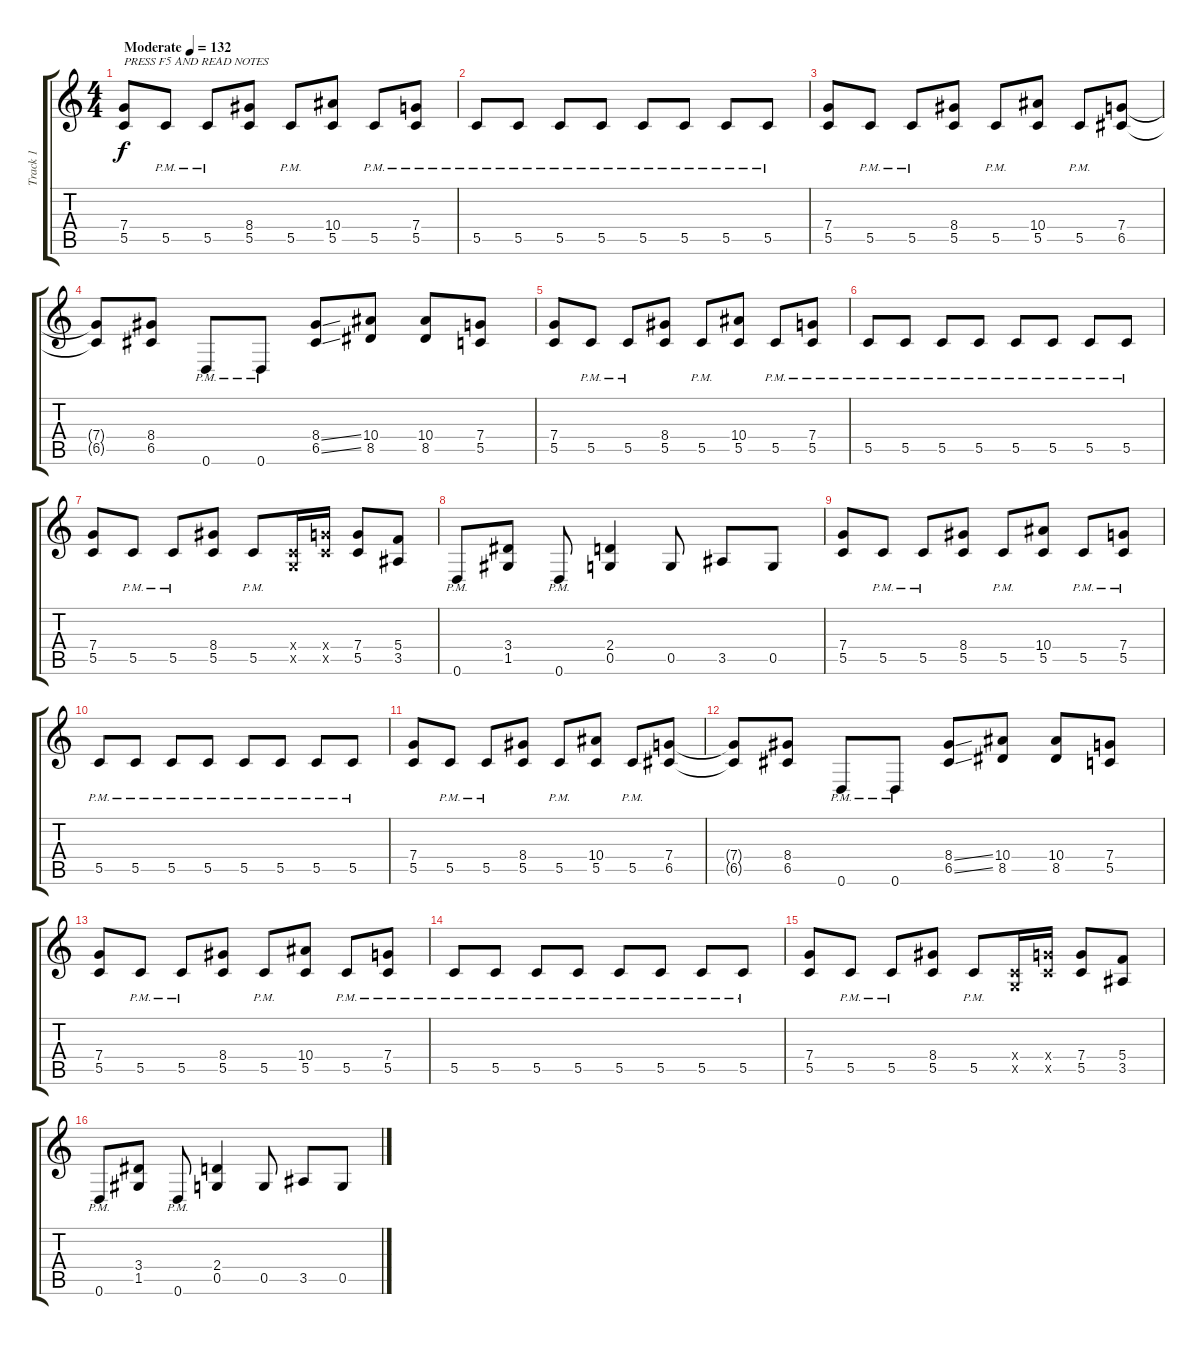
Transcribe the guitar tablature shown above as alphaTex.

\track ("Track 1" "Track 1") {instrument distortionguitar}
\staff {score tabs}
\tuning (D4 A3 F3 C3 G2 D2) {hide}
\ts (4 4)
\tempo (132 "Moderate")
\clef g2
\ks c
(7.4 5.5).8{txt "PRESS F5 AND READ NOTES" dy f instrument distortionguitar} 5.5{pm}.8 5.5{pm}.8 (8.4 5.5).8 5.5{pm}.8 (10.4 5.5).8 5.5{pm}.8 (7.4{pm} 5.5{pm}).8 |
5.5{pm}.8 5.5{pm}.8 5.5{pm}.8 5.5{pm}.8 5.5{pm}.8 5.5{pm}.8 5.5{pm}.8 5.5{pm}.8 |
(7.4 5.5).8 5.5{pm}.8 5.5{pm}.8 (8.4 5.5).8 5.5{pm}.8 (10.4 5.5).8 5.5{pm}.8 (7.4 6.5).8 |
(7.4{t} 6.5{t}).8 (8.4 6.5).8 0.6{pm}.8 0.6{pm}.8 (8.4{ss} 6.5{ss}).8 (10.4 8.5).8 (10.4 8.5).8 (7.4 5.5).8 |
(7.4 5.5).8 5.5{pm}.8 5.5{pm}.8 (8.4 5.5).8 5.5{pm}.8 (10.4 5.5).8 5.5{pm}.8 (7.4{pm} 5.5{pm}).8 |
5.5{pm}.8 5.5{pm}.8 5.5{pm}.8 5.5{pm}.8 5.5{pm}.8 5.5{pm}.8 5.5{pm}.8 5.5{pm}.8 |
(7.4 5.5).8 5.5{pm}.8 5.5{pm}.8 (8.4 5.5).8 5.5{pm}.8 (0.4{x} 0.5{x}).16 (7.4{x} 5.5{x}).16 (7.4 5.5).8 (5.4 3.5).8 |
0.6{pm}.8 (3.4 1.5).8 0.6{pm}.8 (2.4 0.5).4 0.5.8 3.5.8 0.5.8 |
(7.4 5.5).8 5.5{pm}.8 5.5{pm}.8 (8.4 5.5).8 5.5{pm}.8 (10.4 5.5).8 5.5{pm}.8 (7.4{pm} 5.5{pm}).8 |
5.5{pm}.8 5.5{pm}.8 5.5{pm}.8 5.5{pm}.8 5.5{pm}.8 5.5{pm}.8 5.5{pm}.8 5.5{pm}.8 |
(7.4 5.5).8 5.5{pm}.8 5.5{pm}.8 (8.4 5.5).8 5.5{pm}.8 (10.4 5.5).8 5.5{pm}.8 (7.4 6.5).8 |
(7.4{t} 6.5{t}).8 (8.4 6.5).8 0.6{pm}.8 0.6{pm}.8 (8.4{ss} 6.5{ss}).8 (10.4 8.5).8 (10.4 8.5).8 (7.4 5.5).8 |
(7.4 5.5).8 5.5{pm}.8 5.5{pm}.8 (8.4 5.5).8 5.5{pm}.8 (10.4 5.5).8 5.5{pm}.8 (7.4{pm} 5.5{pm}).8 |
5.5{pm}.8 5.5{pm}.8 5.5{pm}.8 5.5{pm}.8 5.5{pm}.8 5.5{pm}.8 5.5{pm}.8 5.5{pm}.8 |
(7.4 5.5).8 5.5{pm}.8 5.5{pm}.8 (8.4 5.5).8 5.5{pm}.8 (0.4{x} 0.5{x}).16 (7.4{x} 5.5{x}).16 (7.4 5.5).8 (5.4 3.5).8 |
0.6{pm}.8 (3.4 1.5).8 0.6{pm}.8 (2.4 0.5).4 0.5.8 3.5.8 0.5.8
